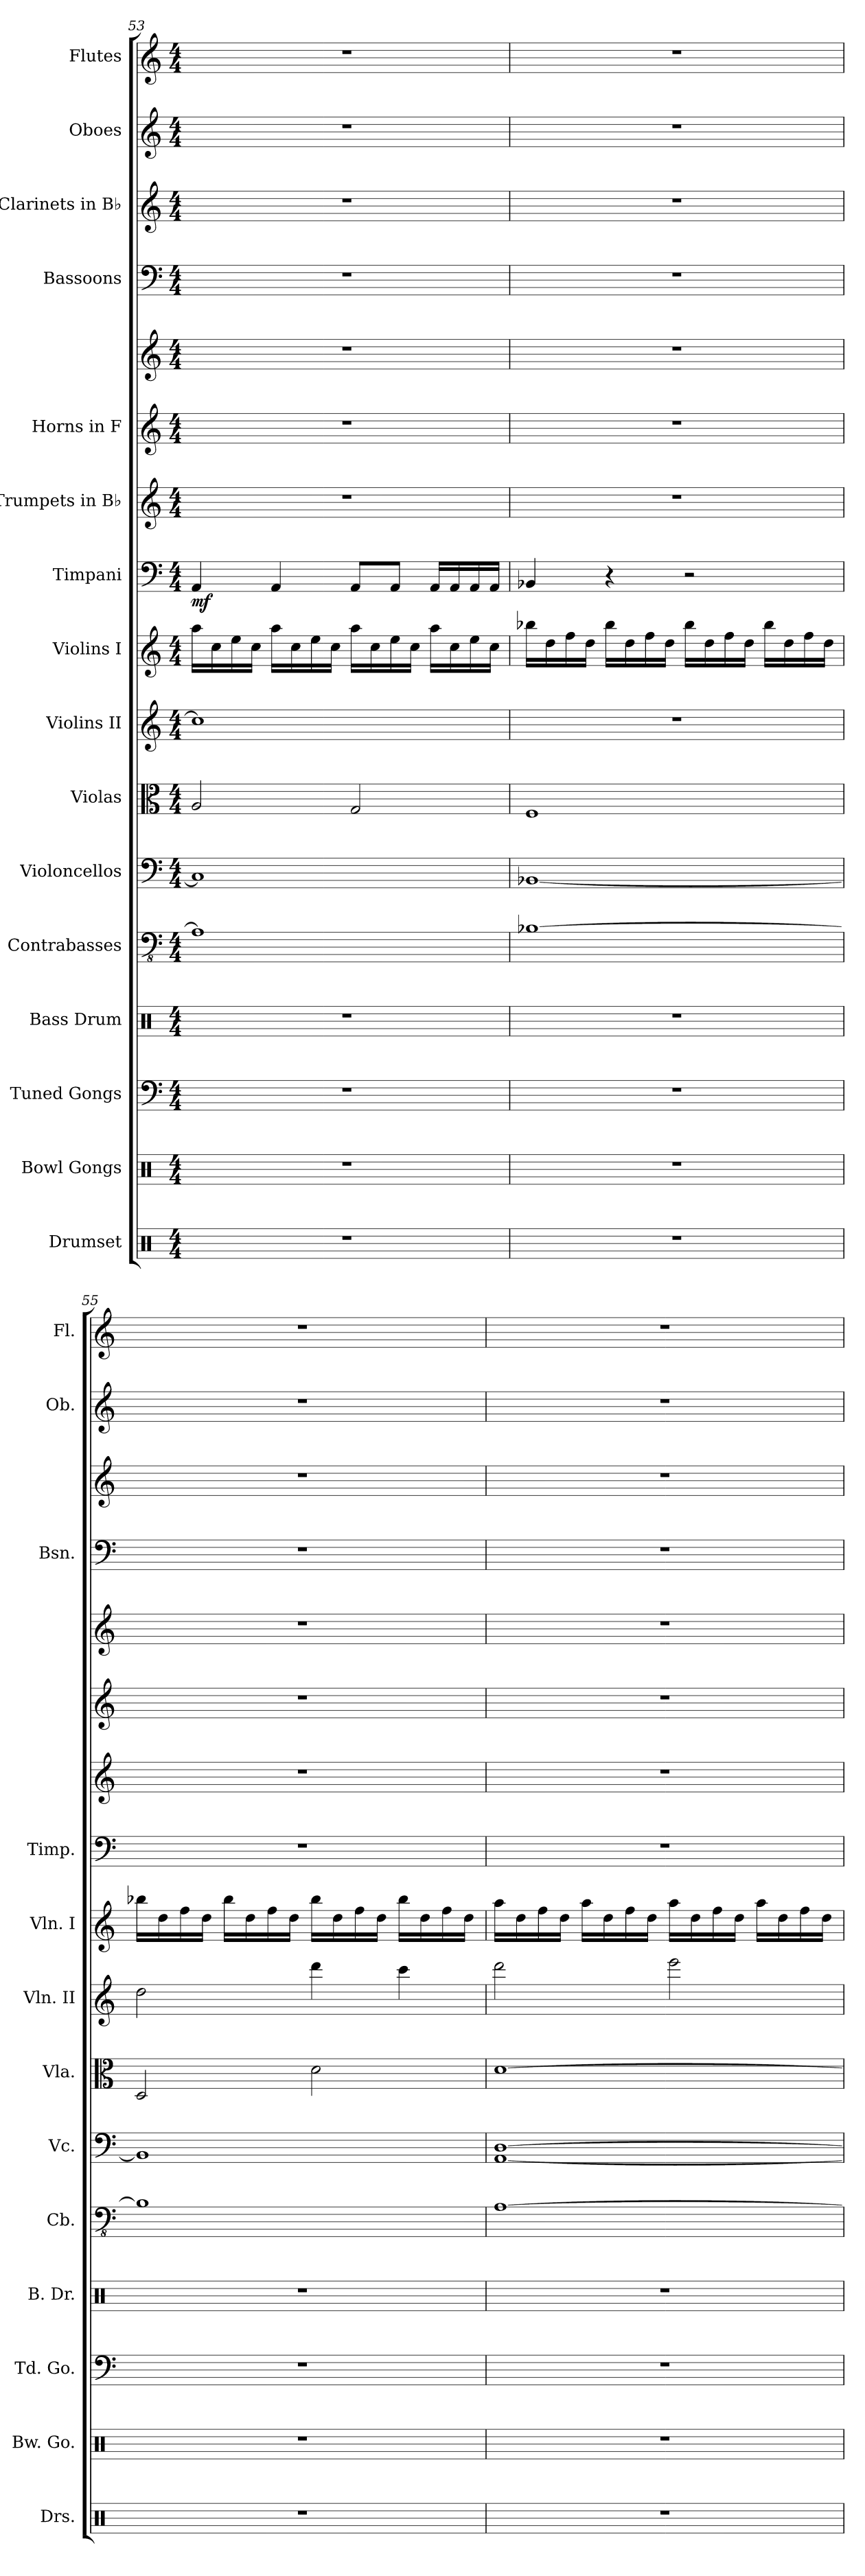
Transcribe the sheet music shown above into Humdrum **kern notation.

**kern	**kern	**kern	**kern	**kern	**kern	**kern	**kern	**kern	**kern	**dynam	**kern	**kern	**kern	**kern	**kern	**kern	**kern
*part16	*part15	*part14	*part13	*part12	*part11	*part10	*part9	*part8	*part7	*part7	*part6	*part5	*part5	*part4	*part3	*part2	*part1
*staff17	*staff16	*staff15	*staff14	*staff13	*staff12	*staff11	*staff10	*staff9	*staff8	*staff8	*staff7	*staff6	*staff5	*staff4	*staff3	*staff2	*staff1
*I"Drumset	*I"Bowl Gongs	*I"Tuned Gongs	*I"Bass Drum	*I"Contrabasses	*I"Violoncellos	*I"Violas	*I"Violins II	*I"Violins I	*I"Timpani	*	*I"Trumpets in B♭	*I"Horns in F	*	*I"Bassoons	*I"Clarinets in B♭	*I"Oboes	*I"Flutes
*I'Drs.	*I'Bw. Go.	*I'Td. Go.	*I'B. Dr.	*I'Cb.	*I'Vc.	*I'Vla.	*I'Vln. II	*I'Vln. I	*I'Timp.	*	*	*	*	*I'Bsn.	*	*I'Ob.	*I'Fl.
*clefX	*clefX	*clefF4	*clefX	*clefFv4	*clefF4	*clefC3	*clefG2	*clefG2	*clefF4	*	*clefG2	*clefG2	*clefG2	*clefF4	*clefG2	*clefG2	*clefG2
*	*	*	*	*ITrd7c12	*	*	*	*	*	*	*ITrd1c2	*ITrd4c7	*ITrd4c7	*	*ITrd1c2	*	*
*k[]	*k[]	*k[]	*k[]	*k[]	*k[]	*k[]	*k[]	*k[]	*k[]	*	*k[b-e-]	*k[b-]	*k[b-]	*k[]	*k[b-e-]	*k[]	*k[]
*M4/4	*M4/4	*M4/4	*M4/4	*M4/4	*M4/4	*M4/4	*M4/4	*M4/4	*M4/4	*	*M4/4	*M4/4	*M4/4	*M4/4	*M4/4	*M4/4	*M4/4
=53	=53	=53	=53	=53	=53	=53	=53	=53	=53	=53	=53	=53	=53	=53	=53	=53	=53
!	!	!	!	!	!	!	!	!	!	!LO:DY:b	!	!	!	!	!	!	!
1r	1r	1r	1r	1AAA]	1C]	2A/	1cc]	16aa\LL	4AA/	mf	1r	1r	1r	1r	1r	1r	1r
.	.	.	.	.	.	.	.	16cc\	.	.	.	.	.	.	.	.	.
.	.	.	.	.	.	.	.	16ee\	.	.	.	.	.	.	.	.	.
.	.	.	.	.	.	.	.	16cc\JJ	.	.	.	.	.	.	.	.	.
.	.	.	.	.	.	.	.	16aa\LL	4AA/	.	.	.	.	.	.	.	.
.	.	.	.	.	.	.	.	16cc\	.	.	.	.	.	.	.	.	.
.	.	.	.	.	.	.	.	16ee\	.	.	.	.	.	.	.	.	.
.	.	.	.	.	.	.	.	16cc\JJ	.	.	.	.	.	.	.	.	.
.	.	.	.	.	.	2G/	.	16aa\LL	8AA/L	.	.	.	.	.	.	.	.
.	.	.	.	.	.	.	.	16cc\	.	.	.	.	.	.	.	.	.
.	.	.	.	.	.	.	.	16ee\	8AA/J	.	.	.	.	.	.	.	.
.	.	.	.	.	.	.	.	16cc\JJ	.	.	.	.	.	.	.	.	.
.	.	.	.	.	.	.	.	16aa\LL	16AA/LL	.	.	.	.	.	.	.	.
.	.	.	.	.	.	.	.	16cc\	16AA/	.	.	.	.	.	.	.	.
.	.	.	.	.	.	.	.	16ee\	16AA/	.	.	.	.	.	.	.	.
.	.	.	.	.	.	.	.	16cc\JJ	16AA/JJ	.	.	.	.	.	.	.	.
!!LO:PB:g=z
=54	=54	=54	=54	=54	=54	=54	=54	=54	=54	=54	=54	=54	=54	=54	=54	=54	=54
1r	1r	1r	1r	[1BBB-X	[1BB-X	1F	1r	16bb-X\LL	4BB-X/	.	1r	1r	1r	1r	1r	1r	1r
.	.	.	.	.	.	.	.	16dd\	.	.	.	.	.	.	.	.	.
.	.	.	.	.	.	.	.	16ff\	.	.	.	.	.	.	.	.	.
.	.	.	.	.	.	.	.	16dd\JJ	.	.	.	.	.	.	.	.	.
.	.	.	.	.	.	.	.	16bb-\LL	4r	.	.	.	.	.	.	.	.
.	.	.	.	.	.	.	.	16dd\	.	.	.	.	.	.	.	.	.
.	.	.	.	.	.	.	.	16ff\	.	.	.	.	.	.	.	.	.
.	.	.	.	.	.	.	.	16dd\JJ	.	.	.	.	.	.	.	.	.
.	.	.	.	.	.	.	.	16bb-\LL	2r	.	.	.	.	.	.	.	.
.	.	.	.	.	.	.	.	16dd\	.	.	.	.	.	.	.	.	.
.	.	.	.	.	.	.	.	16ff\	.	.	.	.	.	.	.	.	.
.	.	.	.	.	.	.	.	16dd\JJ	.	.	.	.	.	.	.	.	.
.	.	.	.	.	.	.	.	16bb-\LL	.	.	.	.	.	.	.	.	.
.	.	.	.	.	.	.	.	16dd\	.	.	.	.	.	.	.	.	.
.	.	.	.	.	.	.	.	16ff\	.	.	.	.	.	.	.	.	.
.	.	.	.	.	.	.	.	16dd\JJ	.	.	.	.	.	.	.	.	.
=55	=55	=55	=55	=55	=55	=55	=55	=55	=55	=55	=55	=55	=55	=55	=55	=55	=55
1r	1r	1r	1r	1BBB-]	1BB-]	2D/	2dd\	16bb-X\LL	1r	.	1r	1r	1r	1r	1r	1r	1r
.	.	.	.	.	.	.	.	16dd\	.	.	.	.	.	.	.	.	.
.	.	.	.	.	.	.	.	16ff\	.	.	.	.	.	.	.	.	.
.	.	.	.	.	.	.	.	16dd\JJ	.	.	.	.	.	.	.	.	.
.	.	.	.	.	.	.	.	16bb-\LL	.	.	.	.	.	.	.	.	.
.	.	.	.	.	.	.	.	16dd\	.	.	.	.	.	.	.	.	.
.	.	.	.	.	.	.	.	16ff\	.	.	.	.	.	.	.	.	.
.	.	.	.	.	.	.	.	16dd\JJ	.	.	.	.	.	.	.	.	.
.	.	.	.	.	.	2d\	4ddd\	16bb-\LL	.	.	.	.	.	.	.	.	.
.	.	.	.	.	.	.	.	16dd\	.	.	.	.	.	.	.	.	.
.	.	.	.	.	.	.	.	16ff\	.	.	.	.	.	.	.	.	.
.	.	.	.	.	.	.	.	16dd\JJ	.	.	.	.	.	.	.	.	.
.	.	.	.	.	.	.	4ccc\	16bb-\LL	.	.	.	.	.	.	.	.	.
.	.	.	.	.	.	.	.	16dd\	.	.	.	.	.	.	.	.	.
.	.	.	.	.	.	.	.	16ff\	.	.	.	.	.	.	.	.	.
.	.	.	.	.	.	.	.	16dd\JJ	.	.	.	.	.	.	.	.	.
!!LO:PB:g=z
=56	=56	=56	=56	=56	=56	=56	=56	=56	=56	=56	=56	=56	=56	=56	=56	=56	=56
1r	1r	1r	1r	[1AAA	[1AA [1D	[1d	2ddd\	16aa\LL	1r	.	1r	1r	1r	1r	1r	1r	1r
.	.	.	.	.	.	.	.	16dd\	.	.	.	.	.	.	.	.	.
.	.	.	.	.	.	.	.	16ff\	.	.	.	.	.	.	.	.	.
.	.	.	.	.	.	.	.	16dd\JJ	.	.	.	.	.	.	.	.	.
.	.	.	.	.	.	.	.	16aa\LL	.	.	.	.	.	.	.	.	.
.	.	.	.	.	.	.	.	16dd\	.	.	.	.	.	.	.	.	.
.	.	.	.	.	.	.	.	16ff\	.	.	.	.	.	.	.	.	.
.	.	.	.	.	.	.	.	16dd\JJ	.	.	.	.	.	.	.	.	.
.	.	.	.	.	.	.	2eee\	16aa\LL	.	.	.	.	.	.	.	.	.
.	.	.	.	.	.	.	.	16dd\	.	.	.	.	.	.	.	.	.
.	.	.	.	.	.	.	.	16ff\	.	.	.	.	.	.	.	.	.
.	.	.	.	.	.	.	.	16dd\JJ	.	.	.	.	.	.	.	.	.
.	.	.	.	.	.	.	.	16aa\LL	.	.	.	.	.	.	.	.	.
.	.	.	.	.	.	.	.	16dd\	.	.	.	.	.	.	.	.	.
.	.	.	.	.	.	.	.	16ff\	.	.	.	.	.	.	.	.	.
.	.	.	.	.	.	.	.	16dd\JJ	.	.	.	.	.	.	.	.	.
=	=	=	=	=	=	=	=	=	=	=	=	=	=	=	=	=	=
*-	*-	*-	*-	*-	*-	*-	*-	*-	*-	*-	*-	*-	*-	*-	*-	*-	*-
